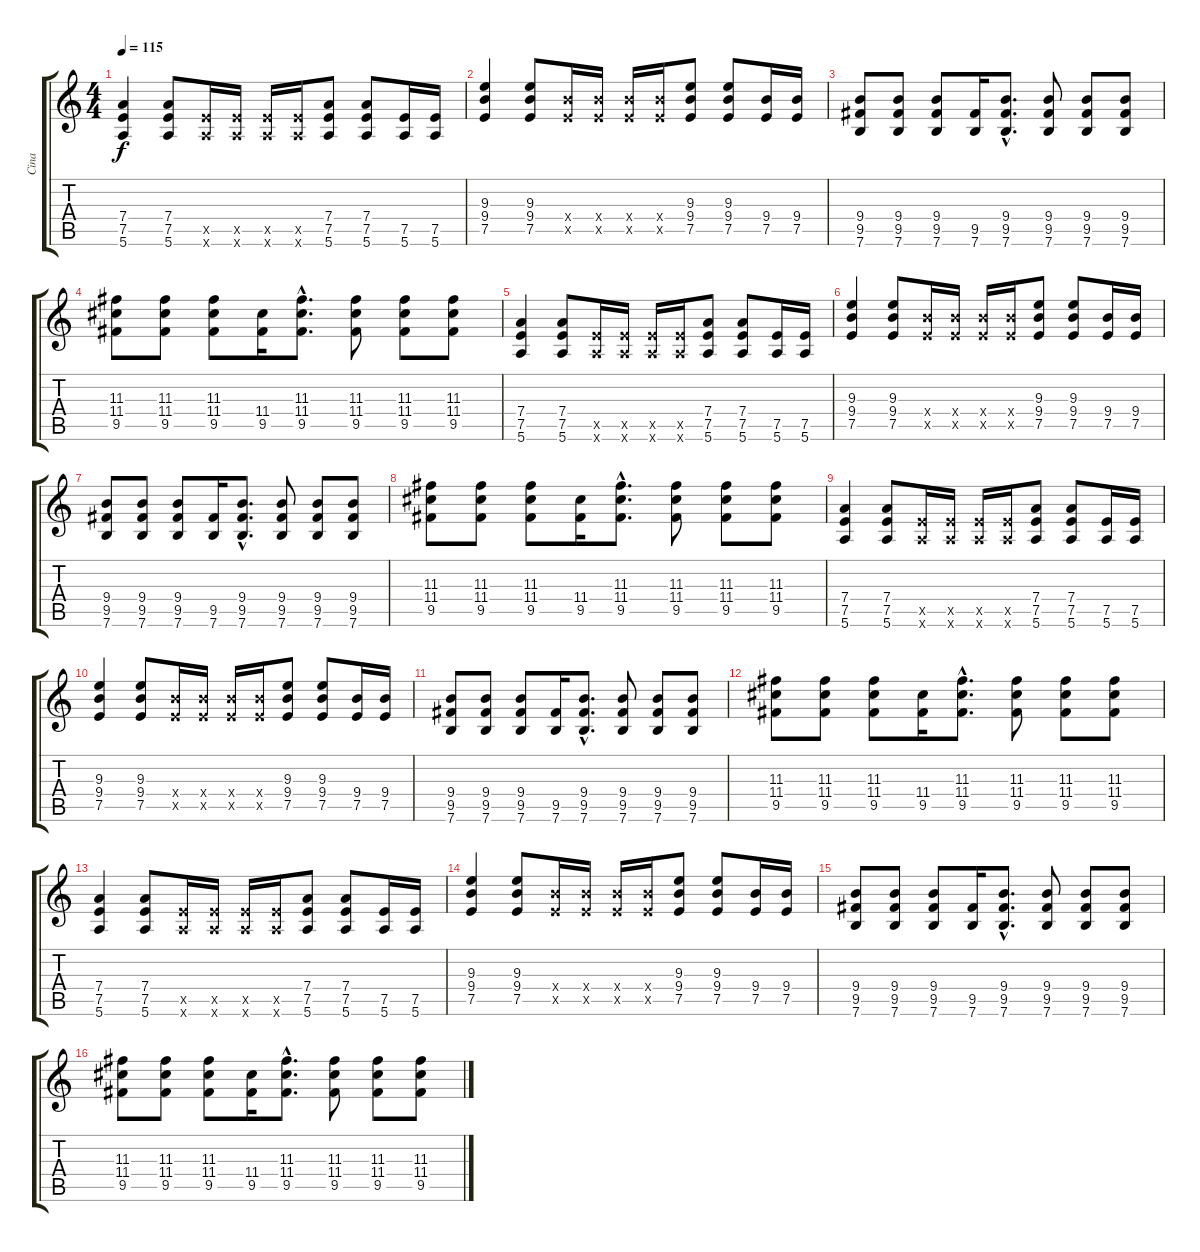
\track ("Cina" "Cina") {instrument distortionguitar}
\staff {score tabs}
\tuning (E4 B3 G3 D3 A2 E2) {hide}
\ts (4 4)
\tempo 115
\clef g2
\ks c
(7.4 7.5 5.6).4{dy f} (7.4 7.5 5.6).8 (7.5{x} 5.6{x}).16 (7.5{x} 5.6{x}).16 (7.5{x} 5.6{x}).16 (7.5{x} 5.6{x}).16 (7.4 7.5 5.6).8 (7.4 7.5 5.6).8 (7.5 5.6).16 (7.5 5.6).16 |
(9.3 9.4 7.5).4 (9.3 9.4 7.5).8 (9.4{x} 7.5{x}).16 (9.4{x} 7.5{x}).16 (9.4{x} 7.5{x}).16 (9.4{x} 7.5{x}).16 (9.3 9.4 7.5).8 (9.3 9.4 7.5).8 (9.4 7.5).16 (9.4 7.5).16 |
(9.4 9.5 7.6).8 (9.4 9.5 7.6).8 (9.4 9.5 7.6).8 (9.5 7.6).16 (9.4{hac} 9.5{hac} 7.6{hac}).8{d} (9.4 9.5 7.6).8 (9.4 9.5 7.6).8 (9.4 9.5 7.6).8 |
(11.3 11.4 9.5).8 (11.3 11.4 9.5).8 (11.3 11.4 9.5).8 (11.4 9.5).16 (11.3{hac} 11.4{hac} 9.5{hac}).8{d} (11.3 11.4 9.5).8 (11.3 11.4 9.5).8 (11.3 11.4 9.5).8 |
(7.4 7.5 5.6).4 (7.4 7.5 5.6).8 (7.5{x} 5.6{x}).16 (7.5{x} 5.6{x}).16 (7.5{x} 5.6{x}).16 (7.5{x} 5.6{x}).16 (7.4 7.5 5.6).8 (7.4 7.5 5.6).8 (7.5 5.6).16 (7.5 5.6).16 |
(9.3 9.4 7.5).4 (9.3 9.4 7.5).8 (9.4{x} 7.5{x}).16 (9.4{x} 7.5{x}).16 (9.4{x} 7.5{x}).16 (9.4{x} 7.5{x}).16 (9.3 9.4 7.5).8 (9.3 9.4 7.5).8 (9.4 7.5).16 (9.4 7.5).16 |
(9.4 9.5 7.6).8 (9.4 9.5 7.6).8 (9.4 9.5 7.6).8 (9.5 7.6).16 (9.4{hac} 9.5{hac} 7.6{hac}).8{d} (9.4 9.5 7.6).8 (9.4 9.5 7.6).8 (9.4 9.5 7.6).8 |
(11.3 11.4 9.5).8 (11.3 11.4 9.5).8 (11.3 11.4 9.5).8 (11.4 9.5).16 (11.3{hac} 11.4{hac} 9.5{hac}).8{d} (11.3 11.4 9.5).8 (11.3 11.4 9.5).8 (11.3 11.4 9.5).8 |
(7.4 7.5 5.6).4 (7.4 7.5 5.6).8 (7.5{x} 5.6{x}).16 (7.5{x} 5.6{x}).16 (7.5{x} 5.6{x}).16 (7.5{x} 5.6{x}).16 (7.4 7.5 5.6).8 (7.4 7.5 5.6).8 (7.5 5.6).16 (7.5 5.6).16 |
(9.3 9.4 7.5).4 (9.3 9.4 7.5).8 (9.4{x} 7.5{x}).16 (9.4{x} 7.5{x}).16 (9.4{x} 7.5{x}).16 (9.4{x} 7.5{x}).16 (9.3 9.4 7.5).8 (9.3 9.4 7.5).8 (9.4 7.5).16 (9.4 7.5).16 |
(9.4 9.5 7.6).8 (9.4 9.5 7.6).8 (9.4 9.5 7.6).8 (9.5 7.6).16 (9.4{hac} 9.5{hac} 7.6{hac}).8{d} (9.4 9.5 7.6).8 (9.4 9.5 7.6).8 (9.4 9.5 7.6).8 |
(11.3 11.4 9.5).8 (11.3 11.4 9.5).8 (11.3 11.4 9.5).8 (11.4 9.5).16 (11.3{hac} 11.4{hac} 9.5{hac}).8{d} (11.3 11.4 9.5).8 (11.3 11.4 9.5).8 (11.3 11.4 9.5).8 |
(7.4 7.5 5.6).4 (7.4 7.5 5.6).8 (7.5{x} 5.6{x}).16 (7.5{x} 5.6{x}).16 (7.5{x} 5.6{x}).16 (7.5{x} 5.6{x}).16 (7.4 7.5 5.6).8 (7.4 7.5 5.6).8 (7.5 5.6).16 (7.5 5.6).16 |
(9.3 9.4 7.5).4 (9.3 9.4 7.5).8 (9.4{x} 7.5{x}).16 (9.4{x} 7.5{x}).16 (9.4{x} 7.5{x}).16 (9.4{x} 7.5{x}).16 (9.3 9.4 7.5).8 (9.3 9.4 7.5).8 (9.4 7.5).16 (9.4 7.5).16 |
(9.4 9.5 7.6).8 (9.4 9.5 7.6).8 (9.4 9.5 7.6).8 (9.5 7.6).16 (9.4{hac} 9.5{hac} 7.6{hac}).8{d} (9.4 9.5 7.6).8 (9.4 9.5 7.6).8 (9.4 9.5 7.6).8 |
(11.3 11.4 9.5).8 (11.3 11.4 9.5).8 (11.3 11.4 9.5).8 (11.4 9.5).16 (11.3{hac} 11.4{hac} 9.5{hac}).8{d} (11.3 11.4 9.5).8 (11.3 11.4 9.5).8 (11.3 11.4 9.5).8
